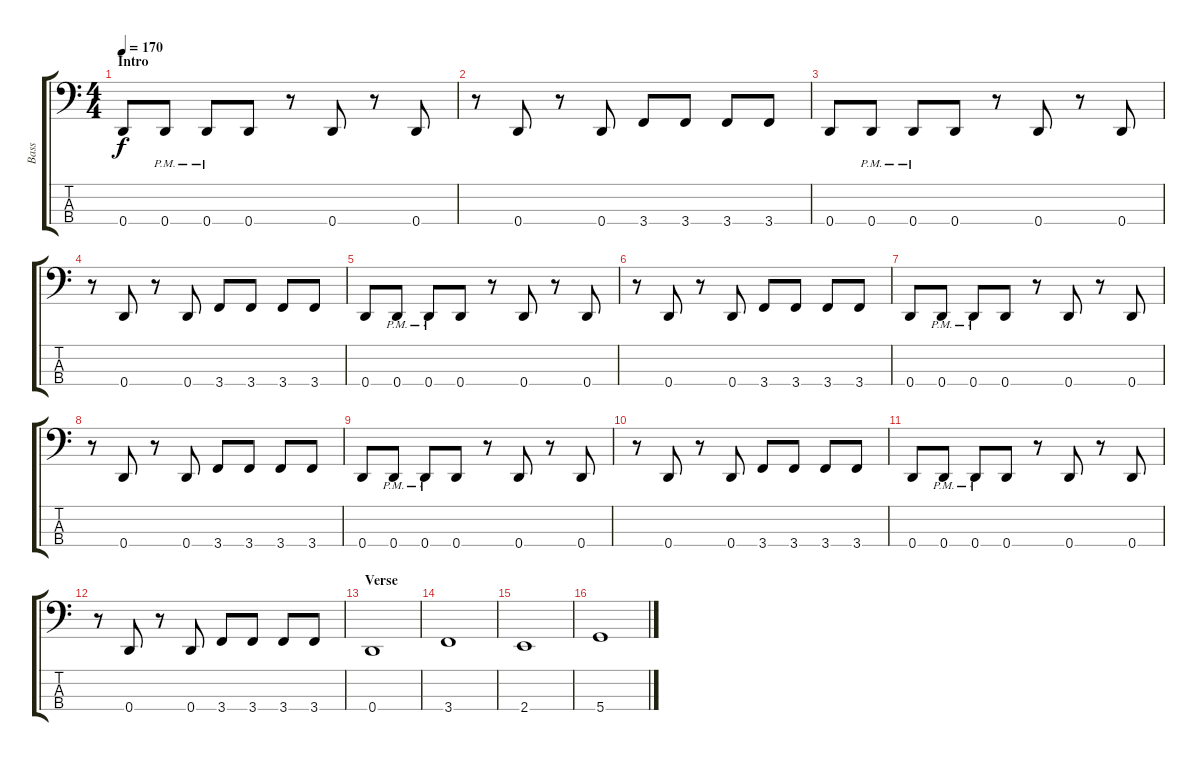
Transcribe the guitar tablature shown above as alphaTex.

\track ("Bass" "Bass") {instrument electricbassfinger}
\staff {score tabs}
\tuning (F2 C2 G1 D1) {hide}
\ts (4 4)
\section ("" "Intro")
\tempo 170
\clef f4
\ks c
0.4.8{dy f instrument electricbassfinger} 0.4{pm}.8 0.4{pm}.8 0.4.8 r.8 0.4.8 r.8 0.4.8 |
r.8 0.4.8 r.8 0.4.8 3.4.8 3.4.8 3.4.8 3.4.8 |
0.4.8 0.4{pm}.8 0.4{pm}.8 0.4.8 r.8 0.4.8 r.8 0.4.8 |
r.8 0.4.8 r.8 0.4.8 3.4.8 3.4.8 3.4.8 3.4.8 |
0.4.8 0.4{pm}.8 0.4{pm}.8 0.4.8 r.8 0.4.8 r.8 0.4.8 |
r.8 0.4.8 r.8 0.4.8 3.4.8 3.4.8 3.4.8 3.4.8 |
0.4.8 0.4{pm}.8 0.4{pm}.8 0.4.8 r.8 0.4.8 r.8 0.4.8 |
r.8 0.4.8 r.8 0.4.8 3.4.8 3.4.8 3.4.8 3.4.8 |
0.4.8 0.4{pm}.8 0.4{pm}.8 0.4.8 r.8 0.4.8 r.8 0.4.8 |
r.8 0.4.8 r.8 0.4.8 3.4.8 3.4.8 3.4.8 3.4.8 |
0.4.8 0.4{pm}.8 0.4{pm}.8 0.4.8 r.8 0.4.8 r.8 0.4.8 |
r.8 0.4.8 r.8 0.4.8 3.4.8 3.4.8 3.4.8 3.4.8 |
\section ("" "Verse")
0.4.1 |
3.4.1 |
2.4.1 |
5.4.1
